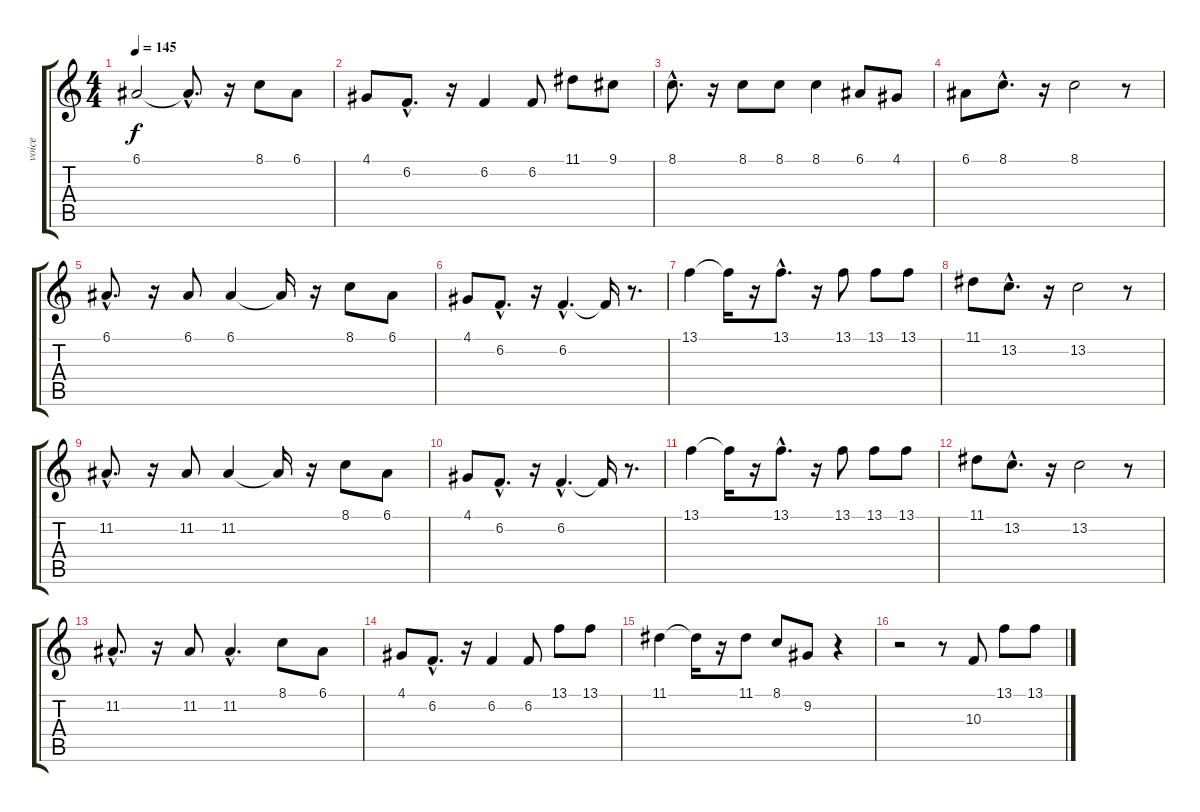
\track ("voice" "voice") {instrument lead6voice}
\staff {score tabs}
\tuning (E4 B3 G3 D3 A2 E2) {hide}
\ts (4 4)
\tempo 145
\clef g2
\ks c
6.1.2{dy f} 6.1{hac t}.8{d} r.16 8.1.8 6.1.8 |
4.1.8 6.2{hac}.8{d} r.16 6.2.4 6.2.8 11.1.8 9.1.8 |
8.1{hac}.8{d} r.16 8.1.8 8.1.8 8.1.4 6.1.8 4.1.8 |
6.1.8 8.1{hac}.8{d} r.16 8.1.2 r.8 |
6.1{hac}.8{d} r.16 6.1.8 6.1.4 6.1{t}.16 r.16 8.1.8 6.1.8 |
4.1.8 6.2{hac}.8{d} r.16 6.2{hac}.4{d} 6.2{t}.16 r.8{d} |
13.1.4 13.1{t}.16 r.16 13.1{hac}.8{d} r.16 13.1.8 13.1.8 13.1.8 |
11.1.8 13.2{hac}.8{d} r.16 13.2.2 r.8 |
11.2{hac}.8{d} r.16 11.2.8 11.2.4 11.2{t}.16 r.16 8.1.8 6.1.8 |
4.1.8 6.2{hac}.8{d} r.16 6.2{hac}.4{d} 6.2{t}.16 r.8{d} |
13.1.4 13.1{t}.16 r.16 13.1{hac}.8{d} r.16 13.1.8 13.1.8 13.1.8 |
11.1.8 13.2{hac}.8{d} r.16 13.2.2 r.8 |
11.2{hac}.8{d} r.16 11.2.8 11.2{hac}.4{d} 8.1.8 6.1.8 |
4.1.8 6.2{hac}.8{d} r.16 6.2.4 6.2.8 13.1.8 13.1.8 |
11.1.4 11.1{t}.16 r.16 11.1.8 8.1.8 9.2.8 r.4 |
r.2 r.8 10.3.8 13.1.8 13.1.8
